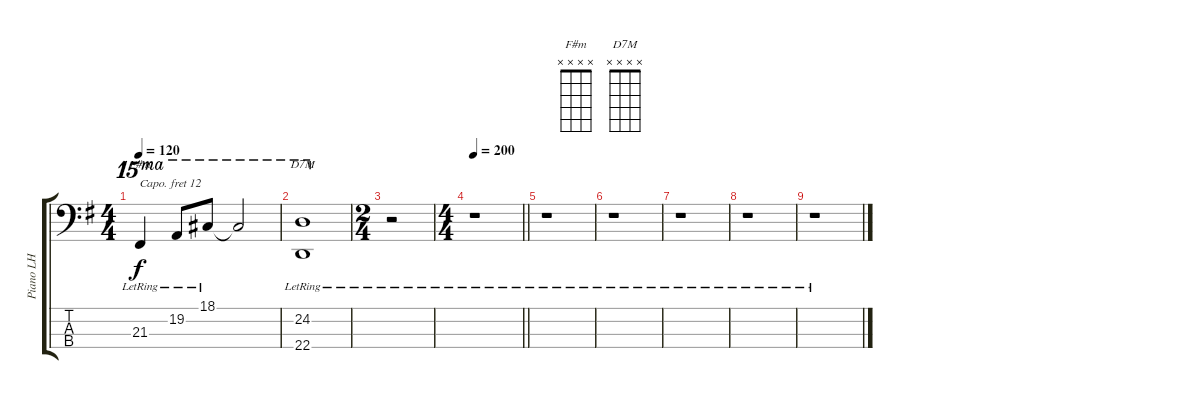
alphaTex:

\track ("Piano LH" "Piano LH") {instrument brightacousticpiano}
\staff {score tabs}
\capo 12
\tuning (G2 D2 A1 E1) {hide}
\chord ("F#m" x x x x)
\chord ("D7M" x x x x)
\ts (4 4)
\tempo 120
\clef f4
\ks g
21.3{lr}.4{ch "F#m" ot 15ma dy f} 19.2{lr}.8{ot 15ma} 18.1{lr}.8{ot 15ma} 18.1{t}.2{ot 15ma} |
(24.2{lr} 22.4{lr}).1{ch "D7M" ot 15ma} |
\ts (2 4)
r.2 |
\ts (4 4)
\tempo 200
\barLineRight lightlight
r.1 |
\section ("" "")
r.1 |
r.1 |
r.1 |
r.1 |
r.1
